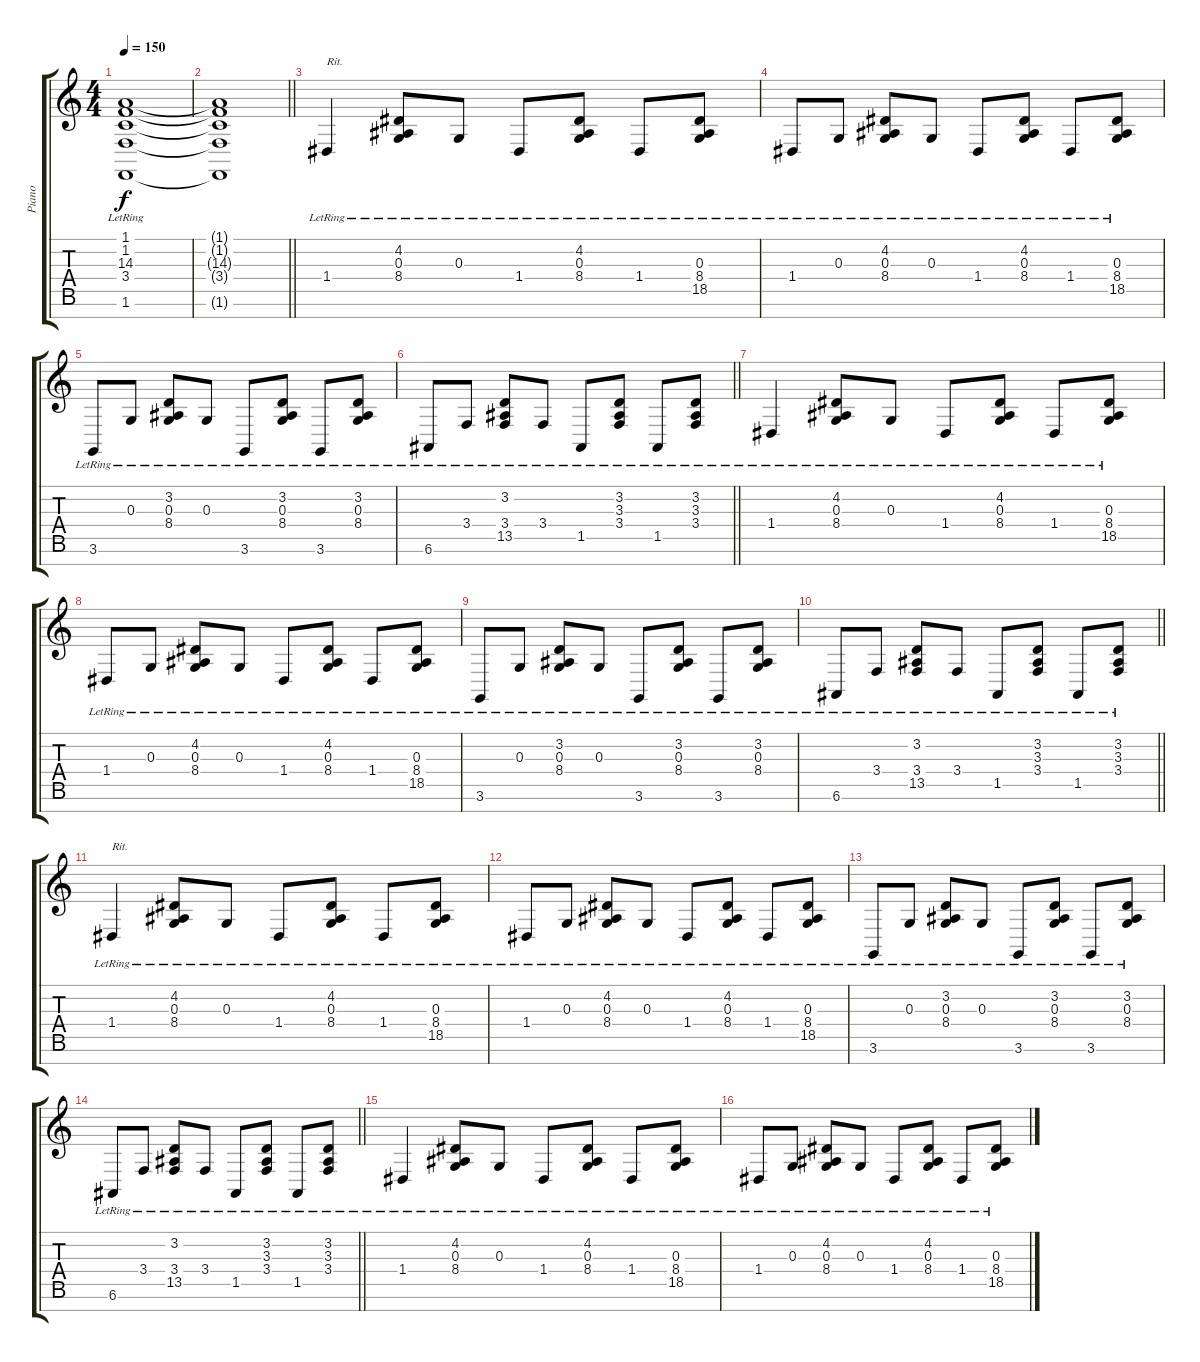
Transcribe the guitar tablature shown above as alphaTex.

\track ("Piano" "Piano") {instrument acousticgrandpiano}
\staff {score tabs}
\tuning (E4 B3 G3 D3 A2 E2 B1) {hide}
\ts (4 4)
\tempo 150
\clef g2
\ks c
(1.1{lr} 1.2{lr} 14.3{lr} 3.4{lr} 1.6{lr}).1{dy f} |
\barLineRight lightlight
(1.1{t} 1.2{t} 14.3{t} 3.4{t} 1.6{t}).1 |
1.4{lr}.4{txt "Rit."} (4.2{lr} 0.3{lr} 8.4{lr}).8 0.3{lr}.8 1.4{lr}.8 (4.2{lr} 0.3{lr} 8.4{lr}).8 1.4{lr}.8 (0.3{lr} 8.4{lr} 18.5{lr}).8 |
1.4{lr}.8 0.3{lr}.8 (4.2{lr} 0.3{lr} 8.4{lr}).8 0.3{lr}.8 1.4{lr}.8 (4.2{lr} 0.3{lr} 8.4{lr}).8 1.4{lr}.8 (0.3{lr} 8.4{lr} 18.5{lr}).8 |
3.6{lr}.8 0.3{lr}.8 (3.2{lr} 0.3{lr} 8.4{lr}).8 0.3{lr}.8 3.6{lr}.8 (3.2{lr} 0.3{lr} 8.4{lr}).8 3.6{lr}.8 (3.2{lr} 0.3{lr} 8.4{lr}).8 |
\barLineRight lightlight
6.6{lr}.8 3.4{lr}.8 (3.2{lr} 3.4{lr} 13.5{lr}).8 3.4{lr}.8 1.5{lr}.8 (3.2{lr} 3.3{lr} 3.4{lr}).8 1.5{lr}.8 (3.2{lr} 3.3{lr} 3.4{lr}).8 |
1.4{lr}.4 (4.2{lr} 0.3{lr} 8.4{lr}).8 0.3{lr}.8 1.4{lr}.8 (4.2{lr} 0.3{lr} 8.4{lr}).8 1.4{lr}.8 (0.3{lr} 8.4{lr} 18.5{lr}).8 |
1.4{lr}.8 0.3{lr}.8 (4.2{lr} 0.3{lr} 8.4{lr}).8 0.3{lr}.8 1.4{lr}.8 (4.2{lr} 0.3{lr} 8.4{lr}).8 1.4{lr}.8 (0.3{lr} 8.4{lr} 18.5{lr}).8 |
3.6{lr}.8 0.3{lr}.8 (3.2{lr} 0.3{lr} 8.4{lr}).8 0.3{lr}.8 3.6{lr}.8 (3.2{lr} 0.3{lr} 8.4{lr}).8 3.6{lr}.8 (3.2{lr} 0.3{lr} 8.4{lr}).8 |
\barLineRight lightlight
6.6{lr}.8 3.4{lr}.8 (3.2{lr} 3.4{lr} 13.5{lr}).8 3.4{lr}.8 1.5{lr}.8 (3.2{lr} 3.3{lr} 3.4{lr}).8 1.5{lr}.8 (3.2{lr} 3.3{lr} 3.4{lr}).8 |
1.4{lr}.4{txt "Rit."} (4.2{lr} 0.3{lr} 8.4{lr}).8 0.3{lr}.8 1.4{lr}.8 (4.2{lr} 0.3{lr} 8.4{lr}).8 1.4{lr}.8 (0.3{lr} 8.4{lr} 18.5{lr}).8 |
1.4{lr}.8 0.3{lr}.8 (4.2{lr} 0.3{lr} 8.4{lr}).8 0.3{lr}.8 1.4{lr}.8 (4.2{lr} 0.3{lr} 8.4{lr}).8 1.4{lr}.8 (0.3{lr} 8.4{lr} 18.5{lr}).8 |
3.6{lr}.8 0.3{lr}.8 (3.2{lr} 0.3{lr} 8.4{lr}).8 0.3{lr}.8 3.6{lr}.8 (3.2{lr} 0.3{lr} 8.4{lr}).8 3.6{lr}.8 (3.2{lr} 0.3{lr} 8.4{lr}).8 |
\barLineRight lightlight
6.6{lr}.8 3.4{lr}.8 (3.2{lr} 3.4{lr} 13.5{lr}).8 3.4{lr}.8 1.5{lr}.8 (3.2{lr} 3.3{lr} 3.4{lr}).8 1.5{lr}.8 (3.2{lr} 3.3{lr} 3.4{lr}).8 |
1.4{lr}.4 (4.2{lr} 0.3{lr} 8.4{lr}).8 0.3{lr}.8 1.4{lr}.8 (4.2{lr} 0.3{lr} 8.4{lr}).8 1.4{lr}.8 (0.3{lr} 8.4{lr} 18.5{lr}).8 |
1.4{lr}.8 0.3{lr}.8 (4.2{lr} 0.3{lr} 8.4{lr}).8 0.3{lr}.8 1.4{lr}.8 (4.2{lr} 0.3{lr} 8.4{lr}).8 1.4{lr}.8 (0.3{lr} 8.4{lr} 18.5{lr}).8
